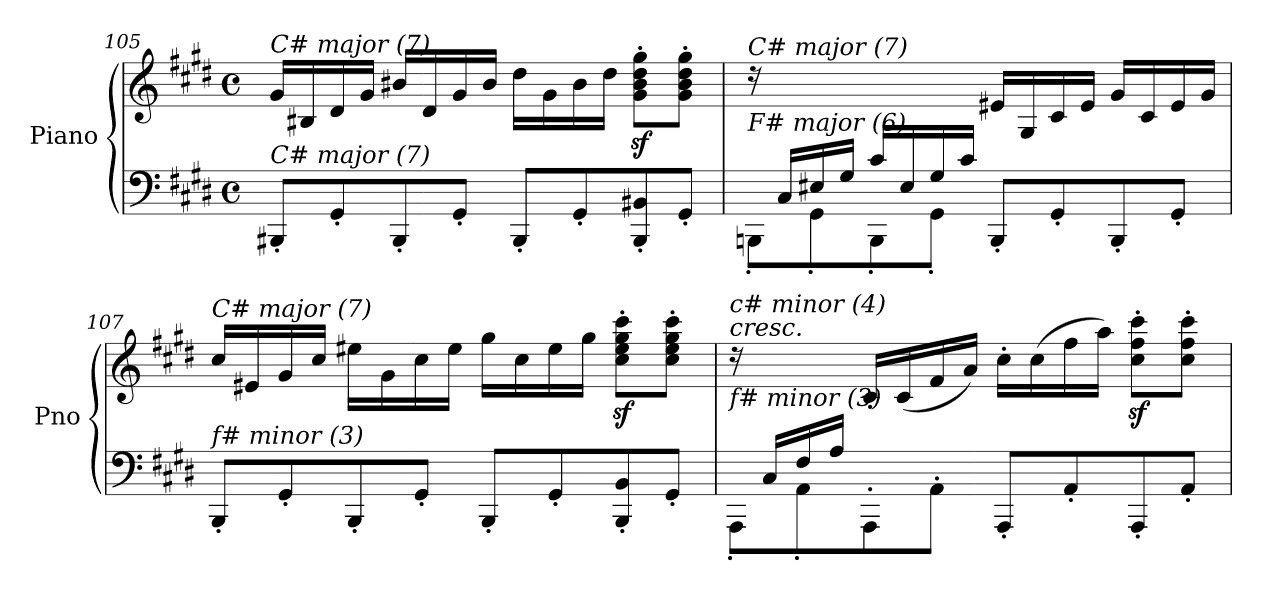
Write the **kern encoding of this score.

**kern	**kern
*part1	*part1
*staff2	*staff1
*I"Piano	*
*I'Pno	*
*clefF4	*clefG2
*k[f#c#g#d#]	*k[f#c#g#d#]
*M4/4	*M4/4
*met(c)	*met(c)
=105	=105
!	!LO:TX:i:t=C# major (7)
!LO:TX:i:t=C# major (7)	!
8BBB#X'/L	16g#/LL
.	16B#X/
8GG#'/	16d#/
.	16g#/JJ
8BBB#'/	16b#X/LL
.	16d#/
8GG#'/J	16g#/
.	16b#/JJ
8BBB#'/L	16dd#\LL
.	16g#\
8GG#'/	16b#\
.	16dd#\JJ
8BBB#/' 8BB#X/'	8g#\z<' 8b#\z<' 8dd#\z<' 8gg#\z<'L
8GG#'/J	8g#\' 8b#\' 8dd#\' 8gg#\'J
=106	=106
*^	*
!	!	!LO:TX:i:t=C# major (7)
!LO:TX:i:t=F# major (6)	!	!
16ryy	8BBBn'\L	16rdd
16C#/LL	.	4..ryy
16E#X/	8GG#'\	.
16G#/JJ	.	.
16c#/LL	8BBB'\	.
16E#/	.	.
16G#/	8GG#'\J	.
16c#/JJ	.	.
2ryy	8BBB'/L	16e#X/LL
.	.	16G#/
.	8GG#'/	16c#/
.	.	16e#/JJ
.	8BBB'/	16g#/LL
.	.	16c#/
.	8GG#'/J	16e#/
.	.	16g#/JJ
*v	*v	*
!!LO:PB:g=z
=107	=107
!	!LO:TX:i:t=C# major (7)
!LO:TX:i:t=f# minor (3)	!
8BBB'/L	16cc#/LL
.	16e#X/
8GG#'/	16g#/
.	16cc#/JJ
8BBB'/	16ee#X\LL
.	16g#\
8GG#'/J	16cc#\
.	16ee#\JJ
8BBB'/L	16gg#\LL
.	16cc#\
8GG#'/	16ee#\
.	16gg#\JJ
8BBB/' 8BB/'	8cc#\z<' 8ee#\z<' 8gg#\z<' 8ccc#\z<'L
8GG#'/J	8cc#\' 8ee#\' 8gg#\' 8ccc#\'J
=108	=108
*^	*
!	!	!LO:TX:a:i:t=cresc.
!	!	!LO:TX:i:t=c# minor (4)
!LO:TX:i:t=f# minor (3)	!	!
16ryy	8AAA'\L	16rdd
16C#/LL	.	8.ryy
16F#/	8AA'\	.
16A/JJ	.	.
2.ryy	8AAA'\	16c#'/LL
.	.	(16c#/
.	8AA'\J	16f#/
.	.	16a/JJ)
.	8AAA'/L	16cc#'\LL
.	.	(16cc#\
.	8AA'/	16ff#\
.	.	16aa\JJ)
.	8AAA'/	8cc#\z<' 8ff#\z<' 8ccc#\z<'L
.	8AA'/J	8cc#\' 8ff#\' 8ccc#\'J
*v	*v	*
=	=
*-	*-
